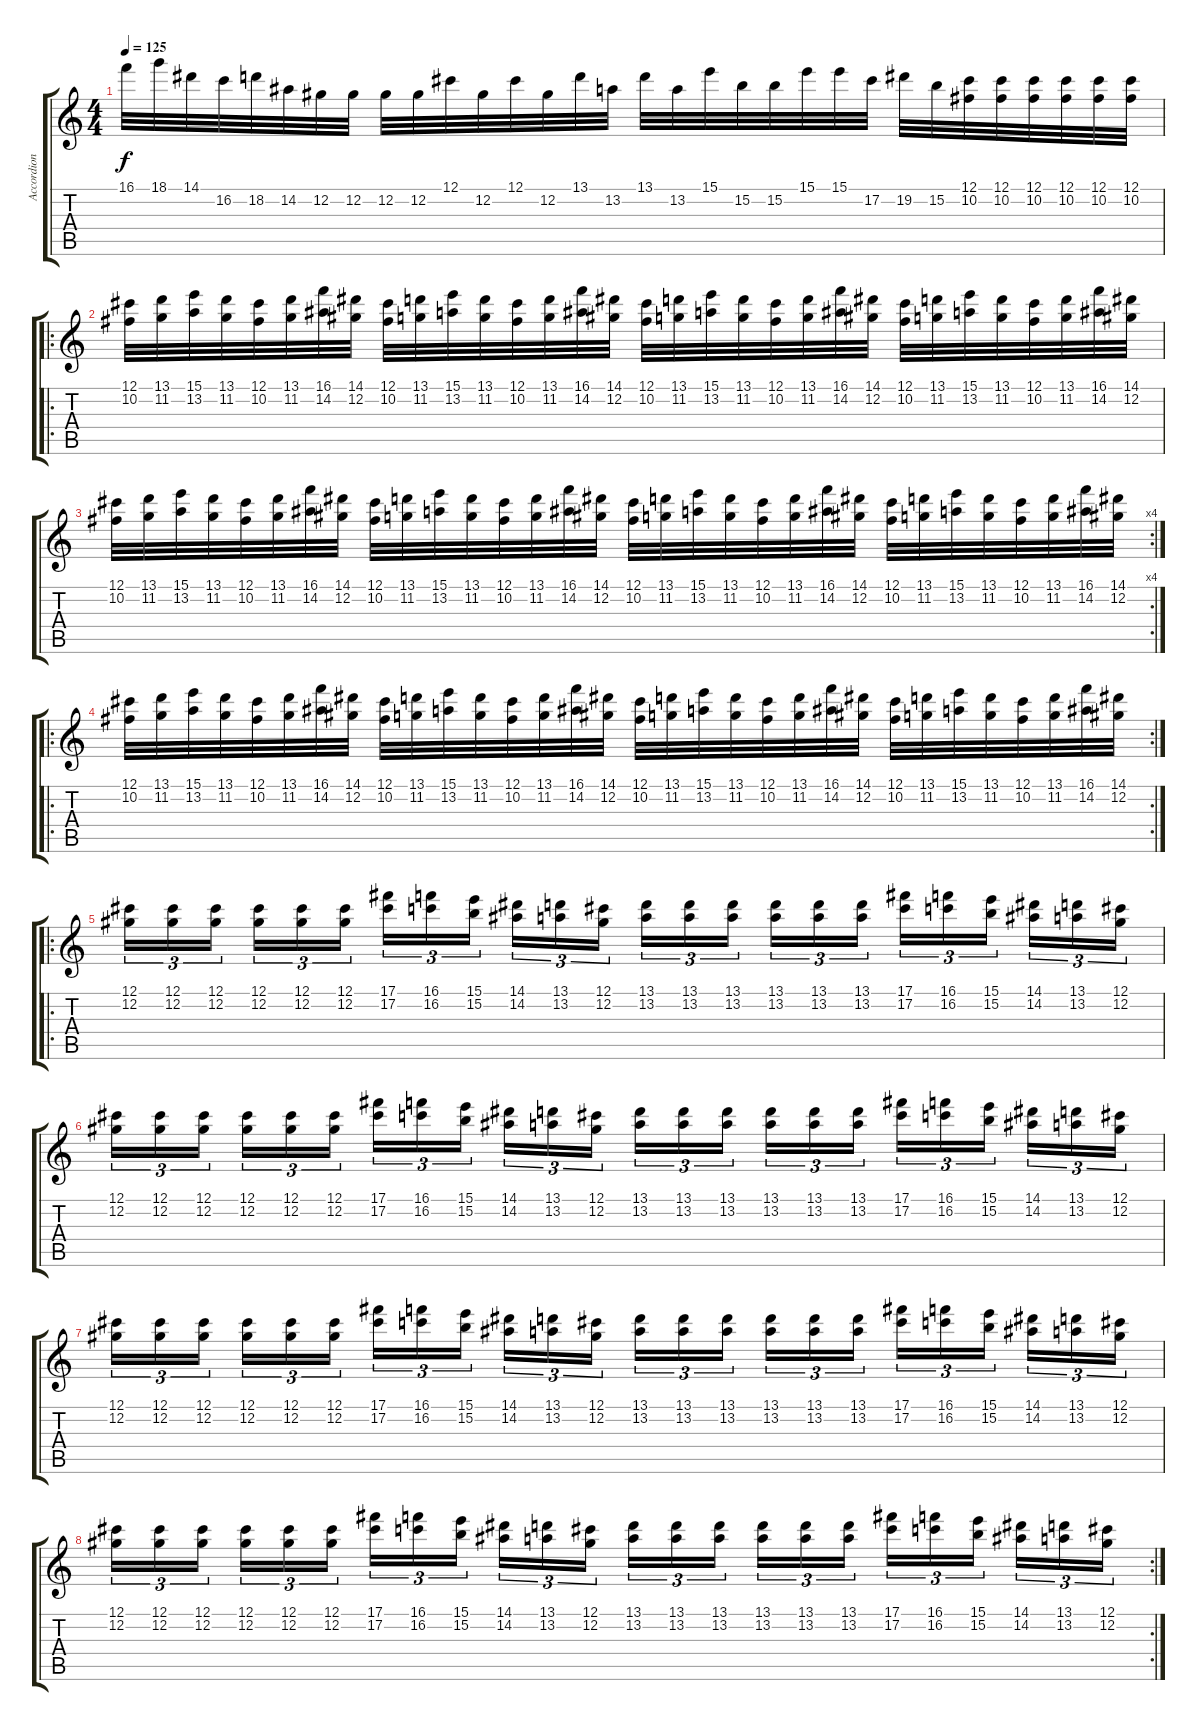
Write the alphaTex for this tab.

\track ("Accordion" "Accordion") {instrument accordion}
\staff {score tabs}
\tuning (Db5 Ab4 E4 B3 Gb3 B2) {hide}
\ts (4 4)
\tempo 125
\clef g2
\ks c
16.1.32{dy f} 18.1.32 14.1.32 16.2.32 18.2.32 14.2.32 12.2.32 12.2.32 12.2.32 12.2.32 12.1.32 12.2.32 12.1.32 12.2.32 13.1.32 13.2.32 13.1.32 13.2.32 15.1.32 15.2.32 15.2.32 15.1.32 15.1.32 17.2.32 19.2.32 15.2.32 (12.1 10.2).32 (12.1 10.2).32 (12.1 10.2).32 (12.1 10.2).32 (12.1 10.2).32 (12.1 10.2).32 |
\ro
(12.1 10.2).32 (13.1 11.2).32 (15.1 13.2).32 (13.1 11.2).32 (12.1 10.2).32 (13.1 11.2).32 (16.1 14.2).32 (14.1 12.2).32 (12.1 10.2).32 (13.1 11.2).32 (15.1 13.2).32 (13.1 11.2).32 (12.1 10.2).32 (13.1 11.2).32 (16.1 14.2).32 (14.1 12.2).32 (12.1 10.2).32 (13.1 11.2).32 (15.1 13.2).32 (13.1 11.2).32 (12.1 10.2).32 (13.1 11.2).32 (16.1 14.2).32 (14.1 12.2).32 (12.1 10.2).32 (13.1 11.2).32 (15.1 13.2).32 (13.1 11.2).32 (12.1 10.2).32 (13.1 11.2).32 (16.1 14.2).32 (14.1 12.2).32 |
\rc 4
(12.1 10.2).32 (13.1 11.2).32 (15.1 13.2).32 (13.1 11.2).32 (12.1 10.2).32 (13.1 11.2).32 (16.1 14.2).32 (14.1 12.2).32 (12.1 10.2).32 (13.1 11.2).32 (15.1 13.2).32 (13.1 11.2).32 (12.1 10.2).32 (13.1 11.2).32 (16.1 14.2).32 (14.1 12.2).32 (12.1 10.2).32 (13.1 11.2).32 (15.1 13.2).32 (13.1 11.2).32 (12.1 10.2).32 (13.1 11.2).32 (16.1 14.2).32 (14.1 12.2).32 (12.1 10.2).32 (13.1 11.2).32 (15.1 13.2).32 (13.1 11.2).32 (12.1 10.2).32 (13.1 11.2).32 (16.1 14.2).32 (14.1 12.2).32 |
\ro
\rc 2
(12.1 10.2).32 (13.1 11.2).32 (15.1 13.2).32 (13.1 11.2).32 (12.1 10.2).32 (13.1 11.2).32 (16.1 14.2).32 (14.1 12.2).32 (12.1 10.2).32 (13.1 11.2).32 (15.1 13.2).32 (13.1 11.2).32 (12.1 10.2).32 (13.1 11.2).32 (16.1 14.2).32 (14.1 12.2).32 (12.1 10.2).32 (13.1 11.2).32 (15.1 13.2).32 (13.1 11.2).32 (12.1 10.2).32 (13.1 11.2).32 (16.1 14.2).32 (14.1 12.2).32 (12.1 10.2).32 (13.1 11.2).32 (15.1 13.2).32 (13.1 11.2).32 (12.1 10.2).32 (13.1 11.2).32 (16.1 14.2).32 (14.1 12.2).32 |
\ro
(12.1 12.2).16{tu (3 2)} (12.1 12.2).16{tu (3 2)} (12.1 12.2).16{tu (3 2)} (12.1 12.2).16{tu (3 2)} (12.1 12.2).16{tu (3 2)} (12.1 12.2).16{tu (3 2)} (17.1 17.2).16{tu (3 2)} (16.1 16.2).16{tu (3 2)} (15.1 15.2).16{tu (3 2)} (14.1 14.2).16{tu (3 2)} (13.1 13.2).16{tu (3 2)} (12.1 12.2).16{tu (3 2)} (13.1 13.2).16{tu (3 2)} (13.1 13.2).16{tu (3 2)} (13.1 13.2).16{tu (3 2)} (13.1 13.2).16{tu (3 2)} (13.1 13.2).16{tu (3 2)} (13.1 13.2).16{tu (3 2)} (17.1 17.2).16{tu (3 2)} (16.1 16.2).16{tu (3 2)} (15.1 15.2).16{tu (3 2)} (14.1 14.2).16{tu (3 2)} (13.1 13.2).16{tu (3 2)} (12.1 12.2).16{tu (3 2)} |
(12.1 12.2).16{tu (3 2)} (12.1 12.2).16{tu (3 2)} (12.1 12.2).16{tu (3 2)} (12.1 12.2).16{tu (3 2)} (12.1 12.2).16{tu (3 2)} (12.1 12.2).16{tu (3 2)} (17.1 17.2).16{tu (3 2)} (16.1 16.2).16{tu (3 2)} (15.1 15.2).16{tu (3 2)} (14.1 14.2).16{tu (3 2)} (13.1 13.2).16{tu (3 2)} (12.1 12.2).16{tu (3 2)} (13.1 13.2).16{tu (3 2)} (13.1 13.2).16{tu (3 2)} (13.1 13.2).16{tu (3 2)} (13.1 13.2).16{tu (3 2)} (13.1 13.2).16{tu (3 2)} (13.1 13.2).16{tu (3 2)} (17.1 17.2).16{tu (3 2)} (16.1 16.2).16{tu (3 2)} (15.1 15.2).16{tu (3 2)} (14.1 14.2).16{tu (3 2)} (13.1 13.2).16{tu (3 2)} (12.1 12.2).16{tu (3 2)} |
(12.1 12.2).16{tu (3 2)} (12.1 12.2).16{tu (3 2)} (12.1 12.2).16{tu (3 2)} (12.1 12.2).16{tu (3 2)} (12.1 12.2).16{tu (3 2)} (12.1 12.2).16{tu (3 2)} (17.1 17.2).16{tu (3 2)} (16.1 16.2).16{tu (3 2)} (15.1 15.2).16{tu (3 2)} (14.1 14.2).16{tu (3 2)} (13.1 13.2).16{tu (3 2)} (12.1 12.2).16{tu (3 2)} (13.1 13.2).16{tu (3 2)} (13.1 13.2).16{tu (3 2)} (13.1 13.2).16{tu (3 2)} (13.1 13.2).16{tu (3 2)} (13.1 13.2).16{tu (3 2)} (13.1 13.2).16{tu (3 2)} (17.1 17.2).16{tu (3 2)} (16.1 16.2).16{tu (3 2)} (15.1 15.2).16{tu (3 2)} (14.1 14.2).16{tu (3 2)} (13.1 13.2).16{tu (3 2)} (12.1 12.2).16{tu (3 2)} |
\rc 2
(12.1 12.2).16{tu (3 2)} (12.1 12.2).16{tu (3 2)} (12.1 12.2).16{tu (3 2)} (12.1 12.2).16{tu (3 2)} (12.1 12.2).16{tu (3 2)} (12.1 12.2).16{tu (3 2)} (17.1 17.2).16{tu (3 2)} (16.1 16.2).16{tu (3 2)} (15.1 15.2).16{tu (3 2)} (14.1 14.2).16{tu (3 2)} (13.1 13.2).16{tu (3 2)} (12.1 12.2).16{tu (3 2)} (13.1 13.2).16{tu (3 2)} (13.1 13.2).16{tu (3 2)} (13.1 13.2).16{tu (3 2)} (13.1 13.2).16{tu (3 2)} (13.1 13.2).16{tu (3 2)} (13.1 13.2).16{tu (3 2)} (17.1 17.2).16{tu (3 2)} (16.1 16.2).16{tu (3 2)} (15.1 15.2).16{tu (3 2)} (14.1 14.2).16{tu (3 2)} (13.1 13.2).16{tu (3 2)} (12.1 12.2).16{tu (3 2)}
